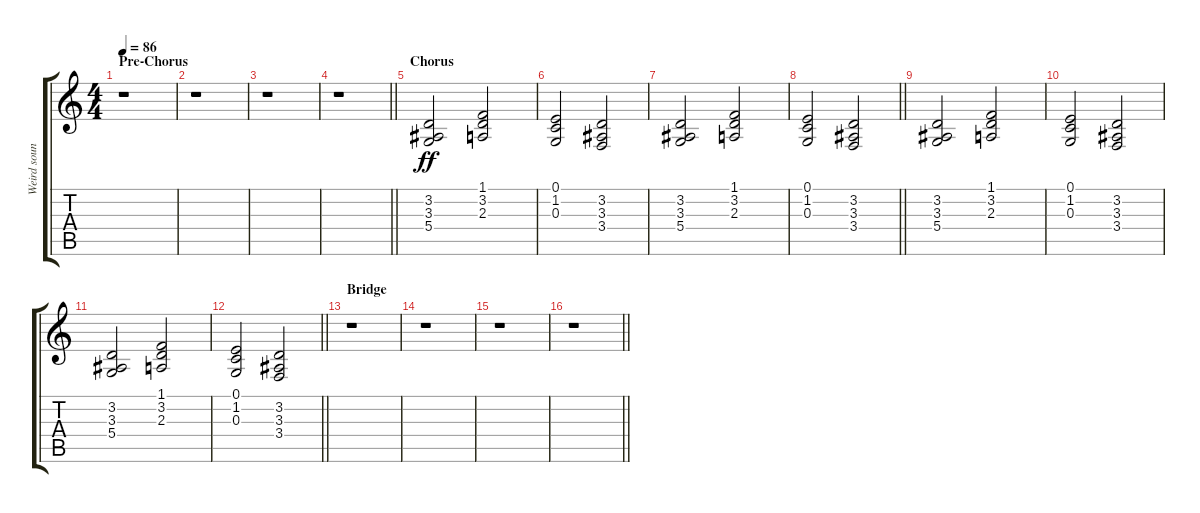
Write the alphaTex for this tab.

\track ("Weird sound in background" "Weird soun") {instrument synthstrings2}
\staff {score tabs}
\tuning (E4 B3 G3 D3 A2 E2) {hide}
\ts (4 4)
\section ("" "Pre-Chorus")
\tempo 86
\clef g2
\ks c
r.1{dy ff} |
r.1 |
r.1 |
\barLineRight lightlight
r.1 |
\section ("" "Chorus")
(3.2 3.3 5.4).2 (1.1 3.2 2.3).2 |
(0.1 1.2 0.3).2 (3.2 3.3 3.4).2 |
(3.2 3.3 5.4).2 (1.1 3.2 2.3).2 |
\barLineRight lightlight
(0.1 1.2 0.3).2 (3.2 3.3 3.4).2 |
(3.2 3.3 5.4).2 (1.1 3.2 2.3).2 |
(0.1 1.2 0.3).2 (3.2 3.3 3.4).2 |
(3.2 3.3 5.4).2 (1.1 3.2 2.3).2 |
\barLineRight lightlight
(0.1 1.2 0.3).2 (3.2 3.3 3.4).2 |
\section ("" "Bridge")
r.1 |
r.1 |
r.1 |
\barLineRight lightlight
r.1
